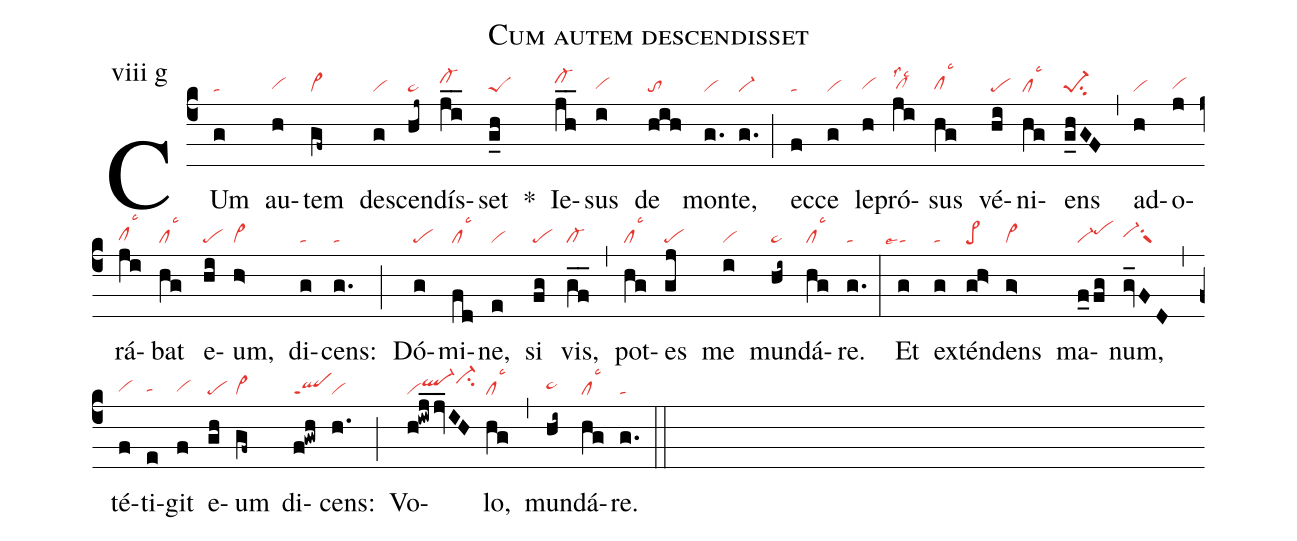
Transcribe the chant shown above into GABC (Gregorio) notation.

name: Cum autem descendisset;
annotation: viii g;
mode: 8;
nabc-lines: 1;
%%
(c4)
CUm(g|ta) au(h|vihg)tem(gf~|vi>) de(g|vi)scen(hj~|ta>)dís(j_i_|cl-hi)set(g_h|peS) *()
Ie(j_h_|cl-hi)sus(i|vihg) de(hih|to) mon(g.|vi)te,(g.|vi-) (;)
ec(f|ta)ce(g|vi) le(h|vihg)pró(ji|clhglss2lsc2)sus(hg|clhglsc3) vé(hi|pe)ni(hg|cllsc3)ens(g_hGF|pe-1su2) (,)
ad(h|vi)o(j|vihg)rá(ji|clhglsc3)bat(hg|cllsc3) e(hi|pe)um,(h>|vi>) di(g|ta)cens:(g.|ta) (;)
Dó(g|pe)mi(fd|cllsc3)ne,(e|vi) si(fg|pe) vis,(g_f_|cl-) (,)
pot(hg|cllsc3)es(gj|pe) me(i|vi) mun(hi~|ta>)dá(hg|cllsc3)re.(g.|ta) (:)
Et(g|```talse4) ex(g|ta)tén(gh>|pe>)dens(g>|vi>) ma(f_0fg|vi-pehi)num,(gv_FD|vi-hhsu1suw1) (,)
té(f|vihg)ti(e|tahg)git(f|vihg) e(gh|pe)um(gf~|vi>) di(f!gwh|qlppt1)cens:(h.|vi) (;)
Vo(h!iwj_jv_IH|viql-hici-hj)lo,(hg|cllsc3) (,)
mun(hi~|ta>hh)dá(hg|cllsc3)re.(g.|ta) (::)
